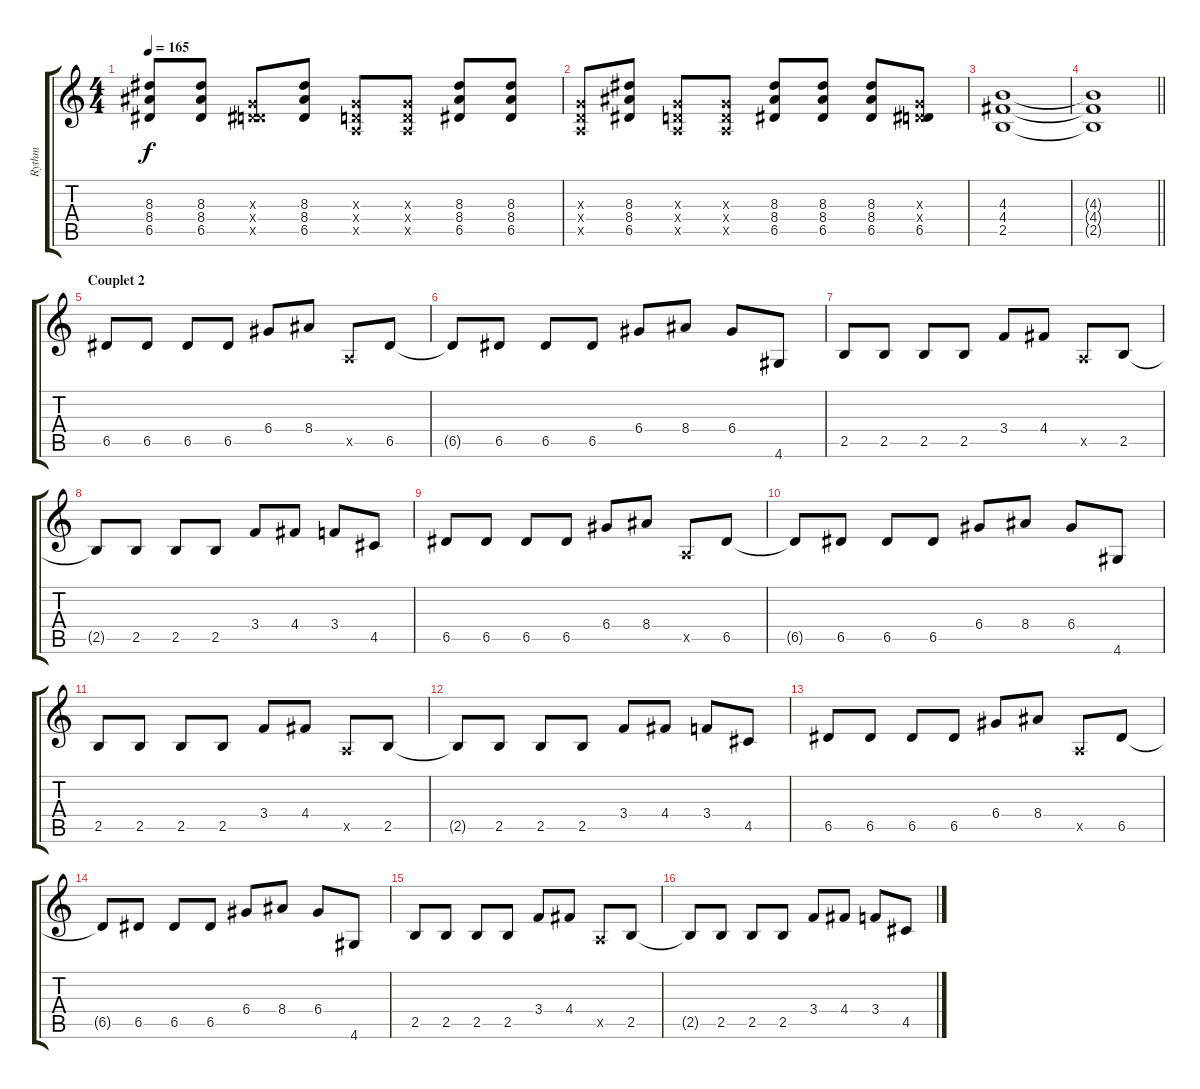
\track ("Rythm" "Rythm") {instrument acousticguitarsteel}
\staff {score tabs}
\tuning (E4 B3 G3 D3 A2 E2) {hide}
\ts (4 4)
\tempo 165
\clef g2
\ks c
(8.3 8.4 6.5).8{dy f} (8.3 8.4 6.5).8 (0.3{x} 0.4{x} 6.5{x}).8 (8.3 8.4 6.5).8 (0.3{x} 0.4{x} 0.5{x}).8 (0.3{x} 0.4{x} 0.5{x}).8 (8.3 8.4 6.5).8 (8.3 8.4 6.5).8 |
(0.3{x} 0.4{x} 0.5{x}).8 (8.3 8.4 6.5).8 (0.3{x} 0.4{x} 0.5{x}).8 (0.3{x} 0.4{x} 0.5{x}).8 (8.3 8.4 6.5).8 (8.3 8.4 6.5).8 (8.3 8.4 6.5).8 (0.3{x} 0.4{x} 6.5).8 |
(4.3 4.4 2.5).1 |
\barLineRight lightlight
(4.3{t} 4.4{t} 2.5{t}).1 |
\section ("" "Couplet 2")
6.5.8 6.5.8 6.5.8 6.5.8 6.4.8 8.4.8 0.5{x}.8 6.5.8 |
6.5{t}.8 6.5.8 6.5.8 6.5.8 6.4.8 8.4.8 6.4.8 4.6.8 |
2.5.8 2.5.8 2.5.8 2.5.8 3.4.8 4.4.8 0.5{x}.8 2.5.8 |
2.5{t}.8 2.5.8 2.5.8 2.5.8 3.4.8 4.4.8 3.4.8 4.5.8 |
6.5.8 6.5.8 6.5.8 6.5.8 6.4.8 8.4.8 0.5{x}.8 6.5.8 |
6.5{t}.8 6.5.8 6.5.8 6.5.8 6.4.8 8.4.8 6.4.8 4.6.8 |
2.5.8 2.5.8 2.5.8 2.5.8 3.4.8 4.4.8 0.5{x}.8 2.5.8 |
2.5{t}.8 2.5.8 2.5.8 2.5.8 3.4.8 4.4.8 3.4.8 4.5.8 |
6.5.8 6.5.8 6.5.8 6.5.8 6.4.8 8.4.8 0.5{x}.8 6.5.8 |
6.5{t}.8 6.5.8 6.5.8 6.5.8 6.4.8 8.4.8 6.4.8 4.6.8 |
2.5.8 2.5.8 2.5.8 2.5.8 3.4.8 4.4.8 0.5{x}.8 2.5.8 |
2.5{t}.8 2.5.8 2.5.8 2.5.8 3.4.8 4.4.8 3.4.8 4.5.8
